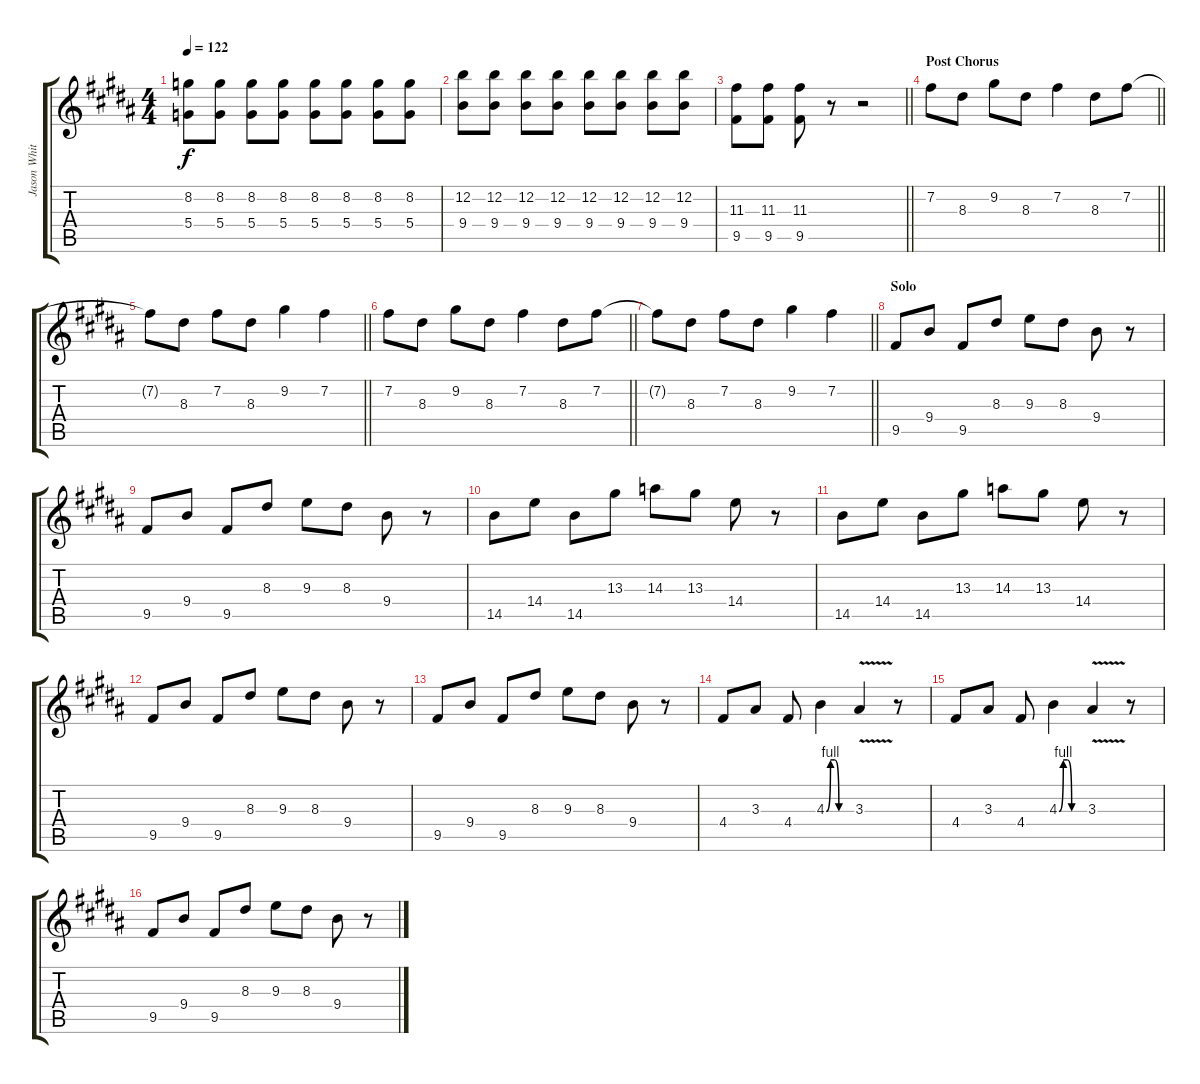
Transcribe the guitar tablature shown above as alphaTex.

\track ("Jason White (Lead Guitar)" "Jason Whit") {instrument distortionguitar}
\staff {score tabs}
\tuning (E4 B3 G3 D3 A2 E2) {hide}
\ts (4 4)
\tempo 122
\clef g2
\ks b
(8.2 5.4).8{dy f} (8.2 5.4).8 (8.2 5.4).8 (8.2 5.4).8 (8.2 5.4).8 (8.2 5.4).8 (8.2 5.4).8 (8.2 5.4).8 |
(12.2 9.4).8 (12.2 9.4).8 (12.2 9.4).8 (12.2 9.4).8 (12.2 9.4).8 (12.2 9.4).8 (12.2 9.4).8 (12.2 9.4).8 |
\barLineRight lightlight
(11.3 9.5).8 (11.3 9.5).8 (11.3 9.5).8 r.8 r.2 |
\section ("" "Post Chorus")
\barLineRight lightlight
7.2.8 8.3.8 9.2.8 8.3.8 7.2.4 8.3.8 7.2.8 |
\barLineRight lightlight
7.2{t}.8 8.3.8 7.2.8 8.3.8 9.2.4 7.2.4 |
\barLineRight lightlight
7.2.8 8.3.8 9.2.8 8.3.8 7.2.4 8.3.8 7.2.8 |
\barLineRight lightlight
7.2{t}.8 8.3.8 7.2.8 8.3.8 9.2.4 7.2.4 |
\section ("" "Solo")
9.5.8 9.4.8 9.5.8 8.3.8 9.3.8 8.3.8 9.4.8 r.8 |
9.5.8 9.4.8 9.5.8 8.3.8 9.3.8 8.3.8 9.4.8 r.8 |
14.5.8 14.4.8 14.5.8 13.3.8 14.3.8 13.3.8 14.4.8 r.8 |
14.5.8 14.4.8 14.5.8 13.3.8 14.3.8 13.3.8 14.4.8 r.8 |
9.5.8 9.4.8 9.5.8 8.3.8 9.3.8 8.3.8 9.4.8 r.8 |
9.5.8 9.4.8 9.5.8 8.3.8 9.3.8 8.3.8 9.4.8 r.8 |
4.4.8 3.3.8 4.4.8 4.3{be (custom 0 0 10 4 20 4 30 0 60 0)}.4 3.3{v}.4 r.8 |
4.4.8 3.3.8 4.4.8 4.3{be (custom 0 0 10 4 20 4 30 0 60 0)}.4 3.3{v}.4 r.8 |
9.5.8 9.4.8 9.5.8 8.3.8 9.3.8 8.3.8 9.4.8 r.8
